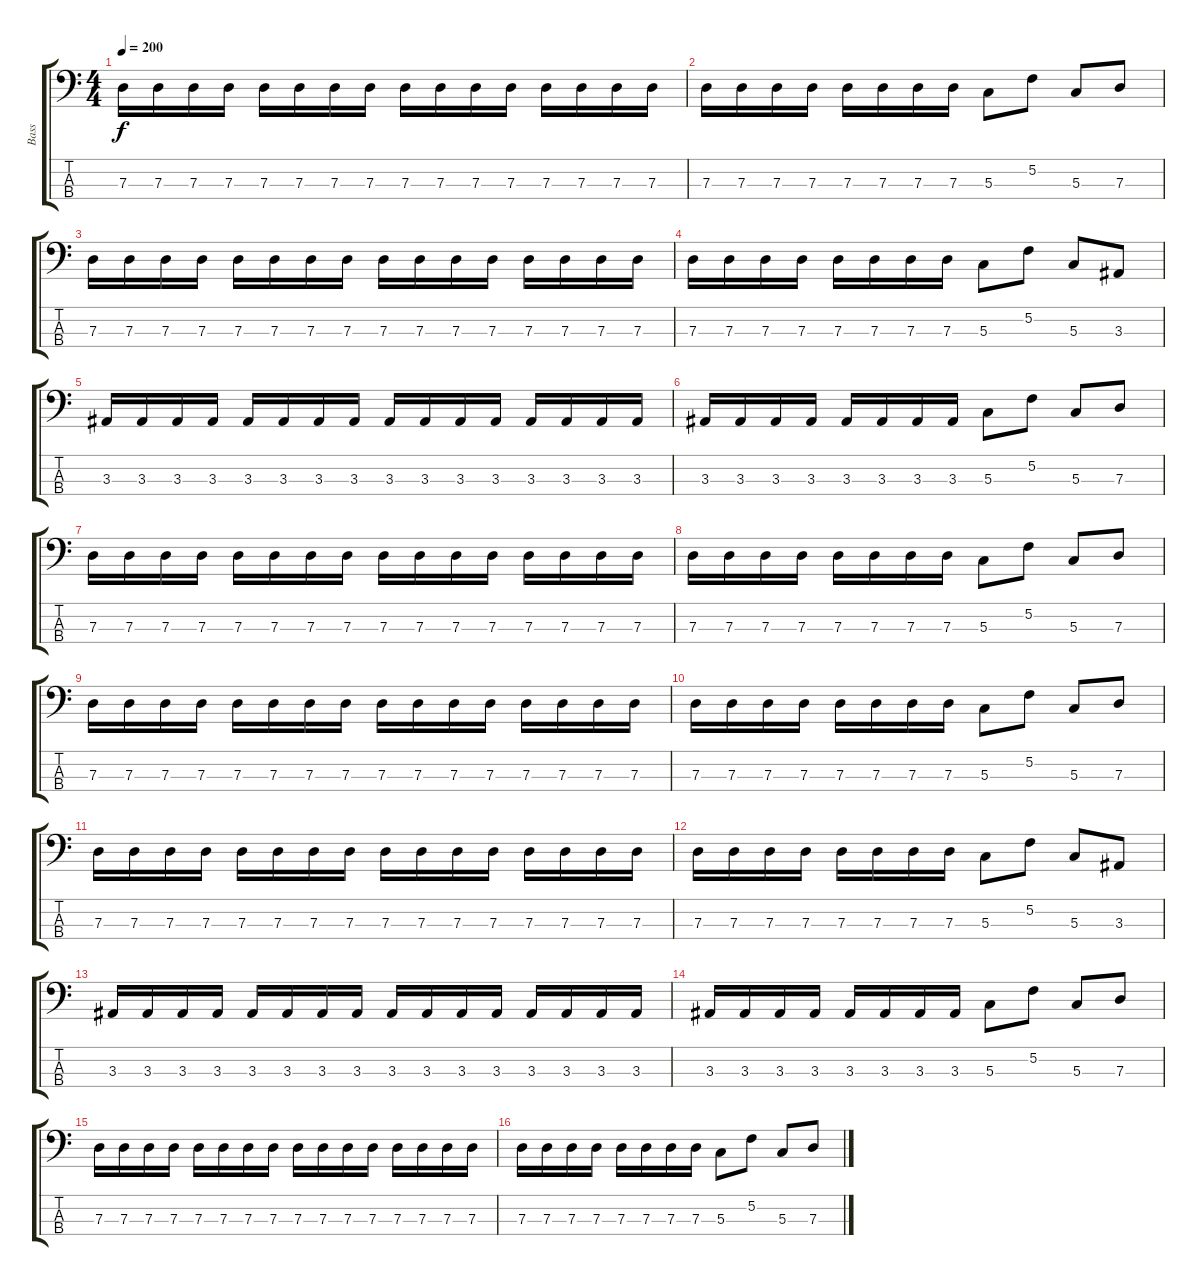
\track ("Bass" "Bass") {instrument electricbasspick}
\staff {score tabs}
\tuning (F2 C2 G1 D1) {hide}
\ts (4 4)
\tempo 200
\clef f4
\ks c
7.3.16{dy f} 7.3.16 7.3.16 7.3.16 7.3.16 7.3.16 7.3.16 7.3.16 7.3.16 7.3.16 7.3.16 7.3.16 7.3.16 7.3.16 7.3.16 7.3.16 |
7.3.16 7.3.16 7.3.16 7.3.16 7.3.16 7.3.16 7.3.16 7.3.16 5.3.8 5.2.8 5.3.8 7.3.8 |
7.3.16 7.3.16 7.3.16 7.3.16 7.3.16 7.3.16 7.3.16 7.3.16 7.3.16 7.3.16 7.3.16 7.3.16 7.3.16 7.3.16 7.3.16 7.3.16 |
7.3.16 7.3.16 7.3.16 7.3.16 7.3.16 7.3.16 7.3.16 7.3.16 5.3.8 5.2.8 5.3.8 3.3.8 |
3.3.16 3.3.16 3.3.16 3.3.16 3.3.16 3.3.16 3.3.16 3.3.16 3.3.16 3.3.16 3.3.16 3.3.16 3.3.16 3.3.16 3.3.16 3.3.16 |
3.3.16 3.3.16 3.3.16 3.3.16 3.3.16 3.3.16 3.3.16 3.3.16 5.3.8 5.2.8 5.3.8 7.3.8 |
7.3.16 7.3.16 7.3.16 7.3.16 7.3.16 7.3.16 7.3.16 7.3.16 7.3.16 7.3.16 7.3.16 7.3.16 7.3.16 7.3.16 7.3.16 7.3.16 |
7.3.16 7.3.16 7.3.16 7.3.16 7.3.16 7.3.16 7.3.16 7.3.16 5.3.8 5.2.8 5.3.8 7.3.8 |
7.3.16 7.3.16 7.3.16 7.3.16 7.3.16 7.3.16 7.3.16 7.3.16 7.3.16 7.3.16 7.3.16 7.3.16 7.3.16 7.3.16 7.3.16 7.3.16 |
7.3.16 7.3.16 7.3.16 7.3.16 7.3.16 7.3.16 7.3.16 7.3.16 5.3.8 5.2.8 5.3.8 7.3.8 |
7.3.16 7.3.16 7.3.16 7.3.16 7.3.16 7.3.16 7.3.16 7.3.16 7.3.16 7.3.16 7.3.16 7.3.16 7.3.16 7.3.16 7.3.16 7.3.16 |
7.3.16 7.3.16 7.3.16 7.3.16 7.3.16 7.3.16 7.3.16 7.3.16 5.3.8 5.2.8 5.3.8 3.3.8 |
3.3.16 3.3.16 3.3.16 3.3.16 3.3.16 3.3.16 3.3.16 3.3.16 3.3.16 3.3.16 3.3.16 3.3.16 3.3.16 3.3.16 3.3.16 3.3.16 |
3.3.16 3.3.16 3.3.16 3.3.16 3.3.16 3.3.16 3.3.16 3.3.16 5.3.8 5.2.8 5.3.8 7.3.8 |
7.3.16 7.3.16 7.3.16 7.3.16 7.3.16 7.3.16 7.3.16 7.3.16 7.3.16 7.3.16 7.3.16 7.3.16 7.3.16 7.3.16 7.3.16 7.3.16 |
7.3.16 7.3.16 7.3.16 7.3.16 7.3.16 7.3.16 7.3.16 7.3.16 5.3.8 5.2.8 5.3.8 7.3.8
